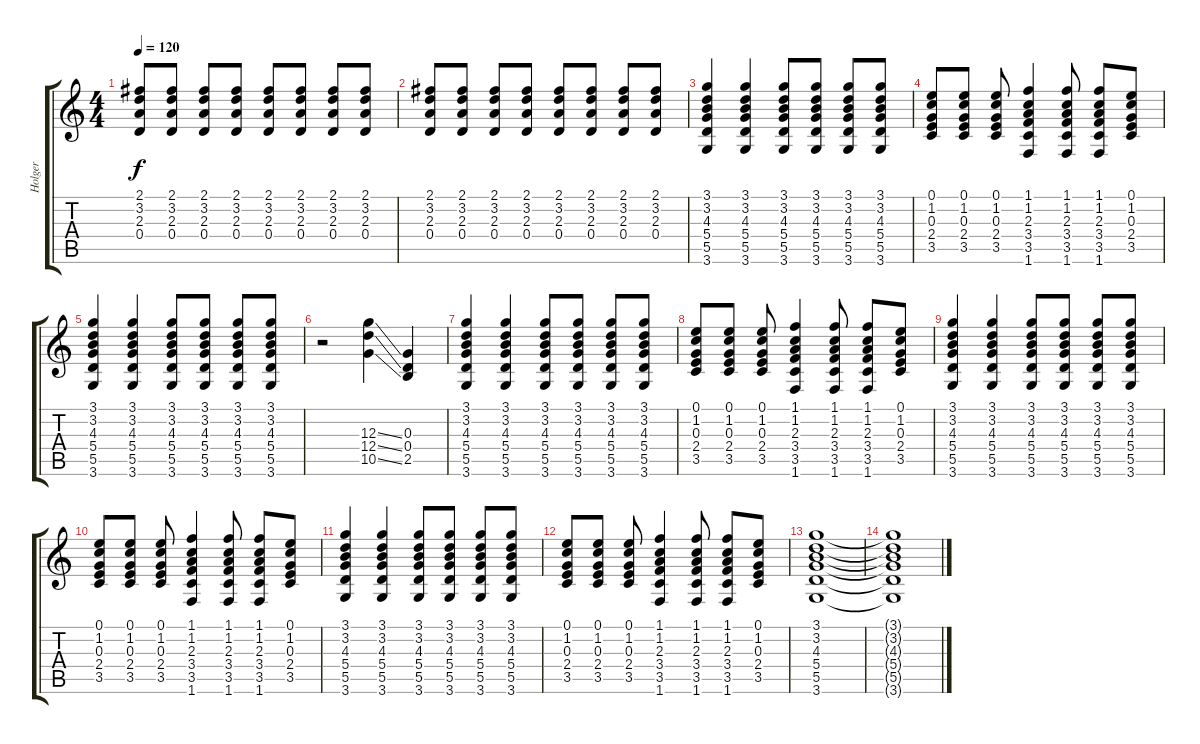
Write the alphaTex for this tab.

\track ("Holger" "Holger") {instrument acousticguitarsteel}
\staff {score tabs}
\tuning (E4 B3 G3 D3 A2 E2) {hide}
\ts (4 4)
\tempo 120
\clef g2
\ks c
(2.1 3.2 2.3 0.4).8{dy f volume 14} (2.1 3.2 2.3 0.4).8 (2.1 3.2 2.3 0.4).8 (2.1 3.2 2.3 0.4).8 (2.1 3.2 2.3 0.4).8 (2.1 3.2 2.3 0.4).8 (2.1 3.2 2.3 0.4).8 (2.1 3.2 2.3 0.4).8 |
(2.1 3.2 2.3 0.4).8 (2.1 3.2 2.3 0.4).8 (2.1 3.2 2.3 0.4).8 (2.1 3.2 2.3 0.4).8 (2.1 3.2 2.3 0.4).8 (2.1 3.2 2.3 0.4).8 (2.1 3.2 2.3 0.4).8 (2.1 3.2 2.3 0.4).8 |
(3.1 3.2 4.3 5.4 5.5 3.6).4 (3.1 3.2 4.3 5.4 5.5 3.6).4 (3.1 3.2 4.3 5.4 5.5 3.6).8 (3.1 3.2 4.3 5.4 5.5 3.6).8 (3.1 3.2 4.3 5.4 5.5 3.6).8 (3.1 3.2 4.3 5.4 5.5 3.6).8 |
(0.1 1.2 0.3 2.4 3.5).8 (0.1 1.2 0.3 2.4 3.5).8 (0.1 1.2 0.3 2.4 3.5).8 (1.1 1.2 2.3 3.4 3.5 1.6).4 (1.1 1.2 2.3 3.4 3.5 1.6).8 (1.1 1.2 2.3 3.4 3.5 1.6).8 (0.1 1.2 0.3 2.4 3.5).8 |
(3.1 3.2 4.3 5.4 5.5 3.6).4 (3.1 3.2 4.3 5.4 5.5 3.6).4 (3.1 3.2 4.3 5.4 5.5 3.6).8 (3.1 3.2 4.3 5.4 5.5 3.6).8 (3.1 3.2 4.3 5.4 5.5 3.6).8 (3.1 3.2 4.3 5.4 5.5 3.6).8 |
r.2 (12.3{ss} 12.4{ss} 10.5{ss}).4{volume 12 instrument overdrivenguitar} (0.3 0.4 2.5).4 |
(3.1 3.2 4.3 5.4 5.5 3.6).4 (3.1 3.2 4.3 5.4 5.5 3.6).4 (3.1 3.2 4.3 5.4 5.5 3.6).8 (3.1 3.2 4.3 5.4 5.5 3.6).8 (3.1 3.2 4.3 5.4 5.5 3.6).8 (3.1 3.2 4.3 5.4 5.5 3.6).8 |
(0.1 1.2 0.3 2.4 3.5).8 (0.1 1.2 0.3 2.4 3.5).8 (0.1 1.2 0.3 2.4 3.5).8 (1.1 1.2 2.3 3.4 3.5 1.6).4 (1.1 1.2 2.3 3.4 3.5 1.6).8 (1.1 1.2 2.3 3.4 3.5 1.6).8 (0.1 1.2 0.3 2.4 3.5).8 |
(3.1 3.2 4.3 5.4 5.5 3.6).4 (3.1 3.2 4.3 5.4 5.5 3.6).4 (3.1 3.2 4.3 5.4 5.5 3.6).8 (3.1 3.2 4.3 5.4 5.5 3.6).8 (3.1 3.2 4.3 5.4 5.5 3.6).8 (3.1 3.2 4.3 5.4 5.5 3.6).8 |
(0.1 1.2 0.3 2.4 3.5).8 (0.1 1.2 0.3 2.4 3.5).8 (0.1 1.2 0.3 2.4 3.5).8 (1.1 1.2 2.3 3.4 3.5 1.6).4 (1.1 1.2 2.3 3.4 3.5 1.6).8 (1.1 1.2 2.3 3.4 3.5 1.6).8 (0.1 1.2 0.3 2.4 3.5).8 |
(3.1 3.2 4.3 5.4 5.5 3.6).4 (3.1 3.2 4.3 5.4 5.5 3.6).4 (3.1 3.2 4.3 5.4 5.5 3.6).8 (3.1 3.2 4.3 5.4 5.5 3.6).8 (3.1 3.2 4.3 5.4 5.5 3.6).8 (3.1 3.2 4.3 5.4 5.5 3.6).8 |
(0.1 1.2 0.3 2.4 3.5).8 (0.1 1.2 0.3 2.4 3.5).8 (0.1 1.2 0.3 2.4 3.5).8 (1.1 1.2 2.3 3.4 3.5 1.6).4 (1.1 1.2 2.3 3.4 3.5 1.6).8 (1.1 1.2 2.3 3.4 3.5 1.6).8 (0.1 1.2 0.3 2.4 3.5).8 |
(3.1 3.2 4.3 5.4 5.5 3.6).1 |
(3.1{t} 3.2{t} 4.3{t} 5.4{t} 5.5{t} 3.6{t}).1
